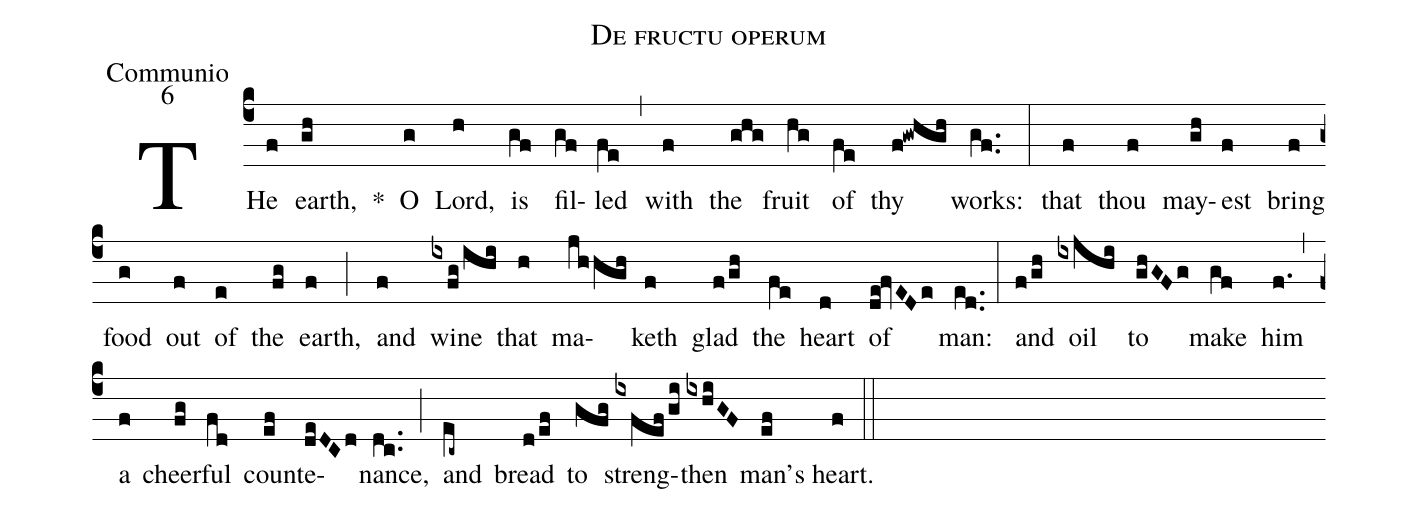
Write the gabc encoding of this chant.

name:De fructu operum;
office-part:Communio;
mode:6;
%%
(c4) THe(f) earth,(gh) *() O(g) Lord,(h) is(gf) fil(gf)led(fe) (,) with(f) the(ghg) fruit(hg) of(fe) thy(f!gwhgh) works:(gf..) (:) that(f) thou(f) may(gh)est(f) bring(f) food(g) out(f) of(e) the(fg) earth,(f) (;) and(f) wine(ixfg/ihi) that(h) ma(jhhgh)keth(f) glad(f/gh) the(fe) heart(d) of(de!fvEDe) man:(ed..) (:) and(f/gh) oil(ixjhi) to(ghGFg) make(gf) him(f.) (,) a(f) cheer(fg)ful(fd) coun(ef)te(deDCd)nance,(dc..) (;) and(ec~) bread(d/ef) to(gfg) streng(ixfef/gi)then(ixhiGF) man'(ef)s heart.(f) (::)
